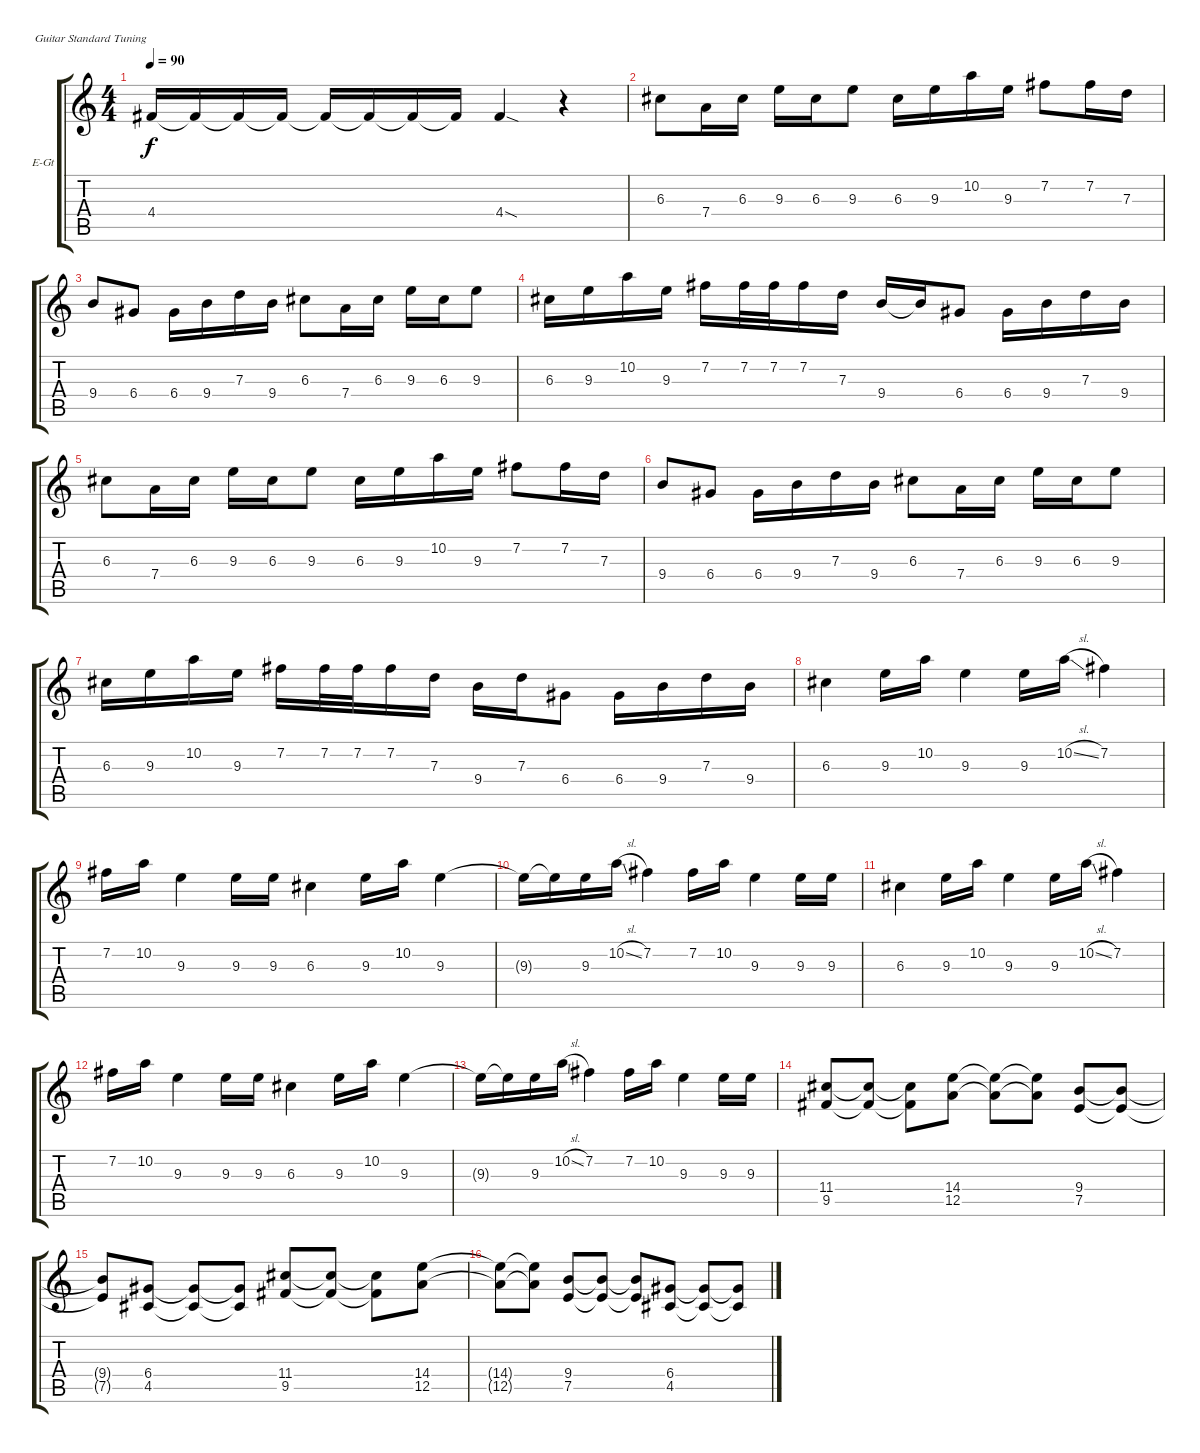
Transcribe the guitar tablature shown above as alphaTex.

\defaultSystemsLayout 4
\bracketExtendMode groupsimilarinstruments
\firstSystemTrackNameOrientation horizontal
\otherSystemsTrackNameOrientation horizontal
\track ("Electric Guitar" "E-Gt") {instrument distortionguitar}
\staff {score tabs}
\tuning (E4 B3 G3 D3 A2 E2)
\ts (4 4)
\tempo 90
\clef g2
\ks c
4.4{t}.16{dy f} 4.4{t}.16 4.4{t}.16 4.4{t}.16 4.4{t}.16 4.4{t}.16 4.4{t}.16 4.4{t}.16 4.4{sod}.4 r.4 |
6.3.8 7.4.16 6.3.16 9.3.16 6.3.16 9.3.8 6.3.16 9.3.16 10.2.16 9.3.16 7.2.8 7.2.16 7.3.16 |
9.4.8 6.4.8 6.4.16 9.4.16 7.3.16 9.4.16 6.3.8 7.4.16 6.3.16 9.3.16 6.3.16 9.3.8 |
6.3.16 9.3.16 10.2.16 9.3.16 7.2.16 7.2.32 7.2.32 7.2.16 7.3.16 9.4.16 9.4{t}.16 6.4.8 6.4.16 9.4.16 7.3.16 9.4.16 |
6.3.8 7.4.16 6.3.16 9.3.16 6.3.16 9.3.8 6.3.16 9.3.16 10.2.16 9.3.16 7.2.8 7.2.16 7.3.16 |
9.4.8 6.4.8 6.4.16 9.4.16 7.3.16 9.4.16 6.3.8 7.4.16 6.3.16 9.3.16 6.3.16 9.3.8 |
6.3.16 9.3.16 10.2.16 9.3.16 7.2.16 7.2.32 7.2.32 7.2.16 7.3.16 9.4.16 7.3.16 6.4.8 6.4.16 9.4.16 7.3.16 9.4.16 |
6.3.4 9.3.16 10.2.16 9.3.4 9.3.16 10.2{sl}.16 7.2.4 |
7.2.16 10.2.16 9.3.4 9.3.16 9.3.16 6.3.4 9.3.16 10.2.16 9.3.4 |
9.3{t}.16 9.3{t}.16 9.3.16 10.2{sl}.16 7.2.4 7.2.16 10.2.16 9.3.4 9.3.16 9.3.16 |
6.3.4 9.3.16 10.2.16 9.3.4 9.3.16 10.2{sl}.16 7.2.4 |
7.2.16 10.2.16 9.3.4 9.3.16 9.3.16 6.3.4 9.3.16 10.2.16 9.3.4 |
9.3{t}.16 9.3{t}.16 9.3.16 10.2{sl}.16 7.2.4 7.2.16 10.2.16 9.3.4 9.3.16 9.3.16 |
(9.5 11.4).8 (9.5{t} 11.4{t}).8 (9.5{t} 11.4{t}).8 (12.5 14.4).8 (12.5{t} 14.4{t}).8 (12.5{t} 14.4{t}).8 (7.5 9.4).8 (7.5{t} 9.4{t}).8 |
(7.5{t} 9.4{t}).8 (4.5 6.4).8 (4.5{t} 6.4{t}).8 (4.5{t} 6.4{t}).8 (9.5 11.4).8 (9.5{t} 11.4{t}).8 (9.5{t} 11.4{t}).8 (12.5 14.4).8 |
(12.5{t} 14.4{t}).8 (12.5{t} 14.4{t}).8 (7.5 9.4).8 (7.5{t} 9.4{t}).8 (7.5{t} 9.4{t}).8 (4.5 6.4).8 (4.5{t} 6.4{t}).8 (6.4{t} 4.5{t}).8
